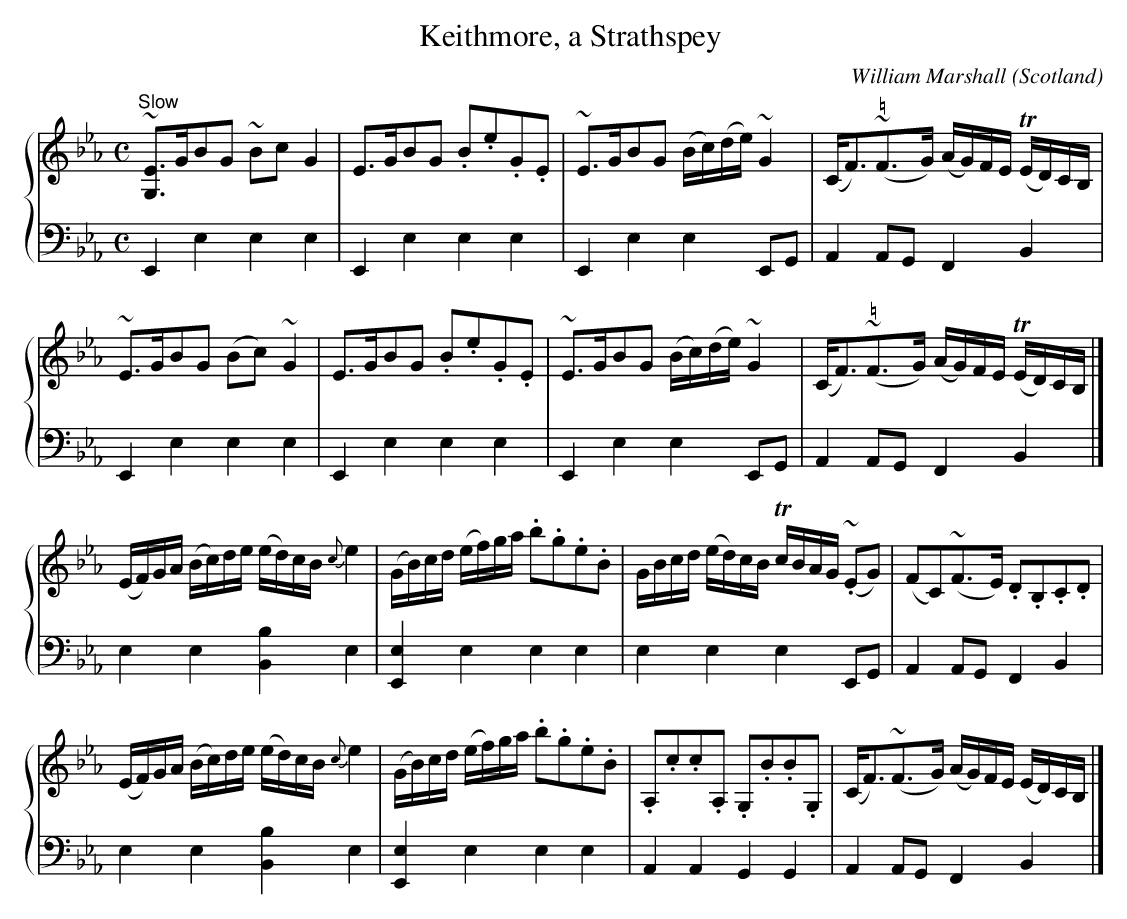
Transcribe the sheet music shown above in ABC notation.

X:1
T:Keithmore, a Strathspey
C:William Marshall
L:1/8
M:C
O:Scotland
K:Eb major
%%staves {1 2}
V:1
"^Slow"
~[G,E]>GBG ~Bc G2 | E>GBG .B.e.G.E | \
~E>GBG (B/c/)(d/e/) ~G2 | (C<F)("\="~F>G) (A/G/)F/E/ (!trill!E/D/)C/B,/ |
~E>GBG (Bc) ~G2 | E>GBG .B.e.G.E | \
~E>GBG (B/c/)(d/e/) ~G2 | (C<F)("\="~F>G) (A/G/)F/E/ (!trill!E/D/)C/B,/ |]
(E/F/)G/A/ (B/c/)d/e/ (e/d/)c/B/ {c}e2 | (G/B/)c/d/ (e/f/)g/a/ .b.g.e.B | \
G/B/c/d/ (e/d/)c/B/ !trill!c/B/A/G/ (~.EG) | (FC)(~F>E) .D.B,.C.D |
(E/F/)G/A/ (B/c/)d/e/ (e/d/)c/B/ {c}e2 | (G/B/)c/d/ (e/f/)g/a/ .b.g.e.B | \
.A,.c.c.A, .G,.B.B.G, | (C<F)(~F>G) (A/G/)F/E/ (E/D/)C/B,/ |]
V:2 clef=bass octave=-2
L:1/4
Eeee | Eeee | EeeE/G/ | AA/G/FB | Eeee | Eeee | EeeE/G/ | AA/G/FB |] \
ee[Bb]e | [Ee]eee | eeeE/G/ | AA/G/FB | ee[Bb]e | [Ee]eee | AAGG | AA/G/FB |]
